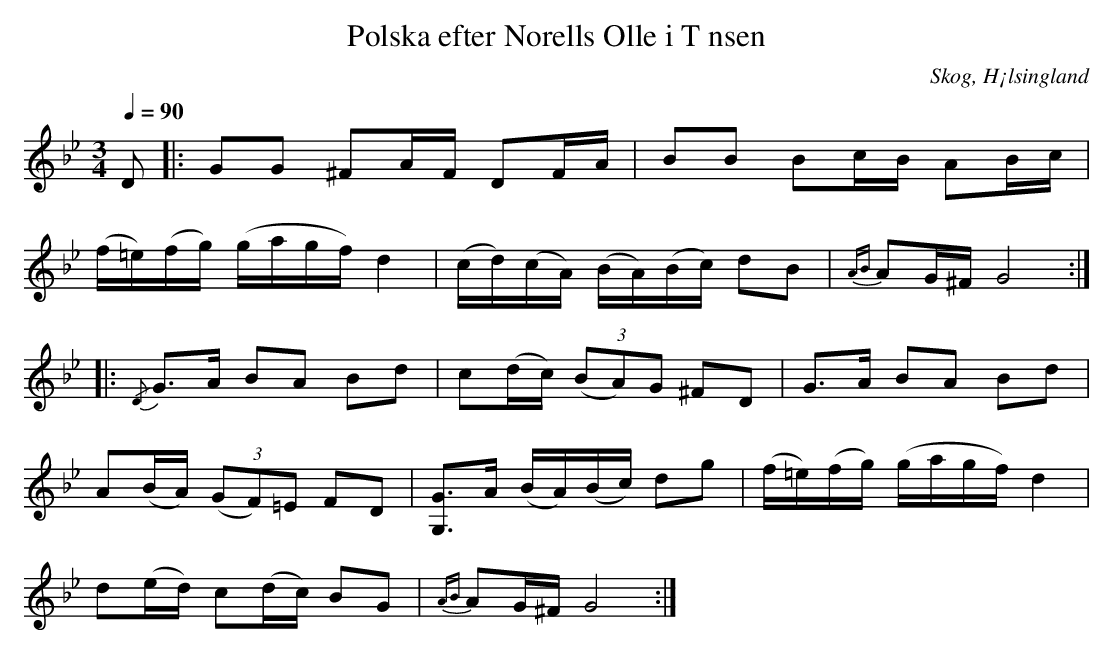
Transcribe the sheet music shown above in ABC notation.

X:1
T: Polska efter Norells Olle i T nsen
O: Skog, H¡lsingland
M: 3/4
L: 1/16
Q: 1/4=90
K: Gm
D2 |: G2G2 ^F2AF D2FA|B2B2 B2cB A2Bc|
(f=e)(fg) (gagf) d4|(cd)(cA) (BA)(Bc) d2B2|{AB}A2G^F G8 :|
|: {/D}G2>A2 B2A2 B2d2|c2(dc) (3(B2A2)G2 ^F2D2 |G2>A2 B2A2 B2d2|
A2(BA) (3(G2F2)=E2 F2D2|[G, G]2>A2 (BA)(Bc) d2g2|(f=e)(fg) (gagf) d4|
d2(ed) c2(dc) B2G2|{AB}A2G^F G8 :|
